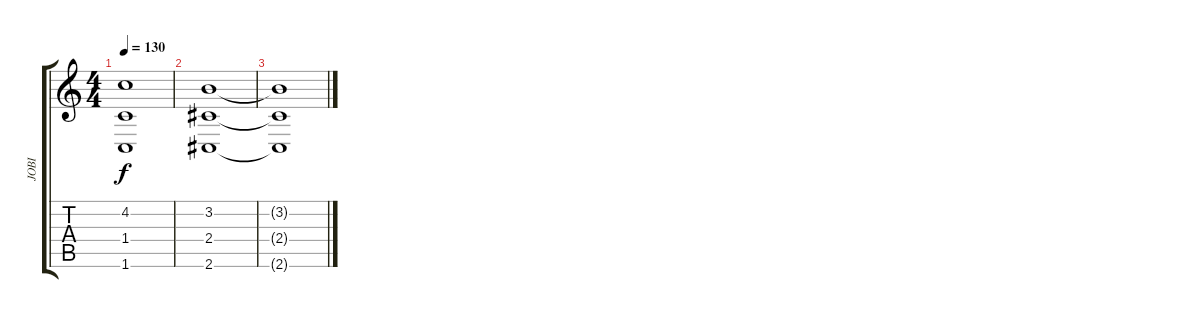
\track ("JOBI" "JOBI") {instrument overdrivenguitar}
\staff {score tabs}
\tuning (Db4 Ab3 E3 B2 Gb2 B1) {hide}
\ts (4 4)
\tempo 130
\clef g2
\ks c
(4.2{t} 1.4{t} 1.6{t}).1{dy f} |
(3.2 2.4 2.6).1 |
(3.2{t} 2.4{t} 2.6{t}).1
